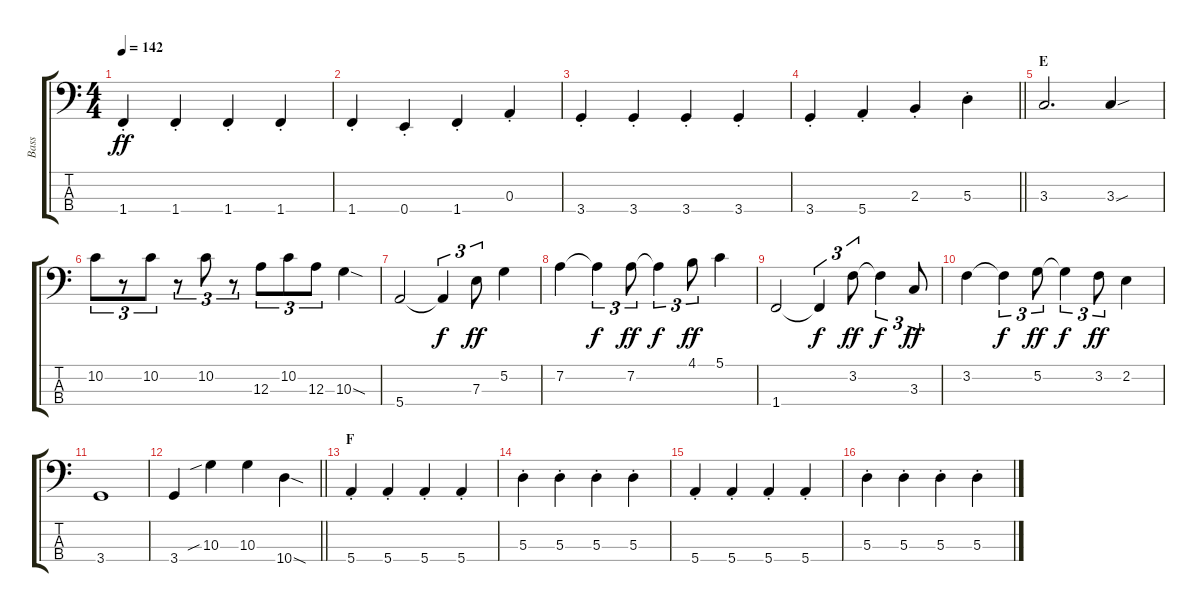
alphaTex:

\track ("Bass" "Bass") {instrument electricbassfinger}
\staff {score tabs}
\tuning (G2 D2 A1 E1) {hide}
\ts (4 4)
\tempo 142
\clef f4
\ks c
1.4{st}.4{dy ff} 1.4{st}.4 1.4{st}.4 1.4{st}.4 |
1.4{st}.4 0.4{st}.4 1.4{st}.4 0.3{st}.4 |
3.4{st}.4 3.4{st}.4 3.4{st}.4 3.4{st}.4 |
\barLineRight lightlight
3.4{st}.4 5.4{st}.4 2.3{st}.4 5.3{st}.4 |
\section ("" "E")
3.3.2{d} 3.3{sou}.4 |
10.2.8{tu (3 2)} r.8{tu (3 2)} 10.2.8{tu (3 2)} r.8{tu (3 2)} 10.2.8{tu (3 2)} r.8{tu (3 2)} 12.3.8{tu (3 2)} 10.2.8{tu (3 2)} 12.3.8{tu (3 2)} 10.3{sod}.4 |
5.4.2 5.4{t}.4{tu (3 2) dy f} 7.3.8{tu (3 2) dy ff} 5.2.4 |
7.2.4 7.2{t}.4{tu (3 2) dy f} 7.2.8{tu (3 2) dy ff} 7.2{t}.4{tu (3 2) dy f} 4.1.8{tu (3 2) dy ff} 5.1.4 |
1.4.2 1.4{t}.4{tu (3 2) dy f} 3.2.8{tu (3 2) dy ff} 3.2{t}.4{tu (3 2) dy f} 3.3.8{tu (3 2) dy ff} |
3.2.4 3.2{t}.4{tu (3 2) dy f} 5.2.8{tu (3 2) dy ff} 5.2{t}.4{tu (3 2) dy f} 3.2.8{tu (3 2) dy ff} 2.2.4 |
3.4.1 |
\barLineRight lightlight
3.4.4 10.3{sib}.4 10.3.4 10.4{sod}.4 |
\section ("" "F")
5.4{st}.4 5.4{st}.4 5.4{st}.4 5.4{st}.4 |
5.3{st}.4 5.3{st}.4 5.3{st}.4 5.3{st}.4 |
5.4{st}.4 5.4{st}.4 5.4{st}.4 5.4{st}.4 |
5.3{st}.4 5.3{st}.4 5.3{st}.4 5.3{st}.4
